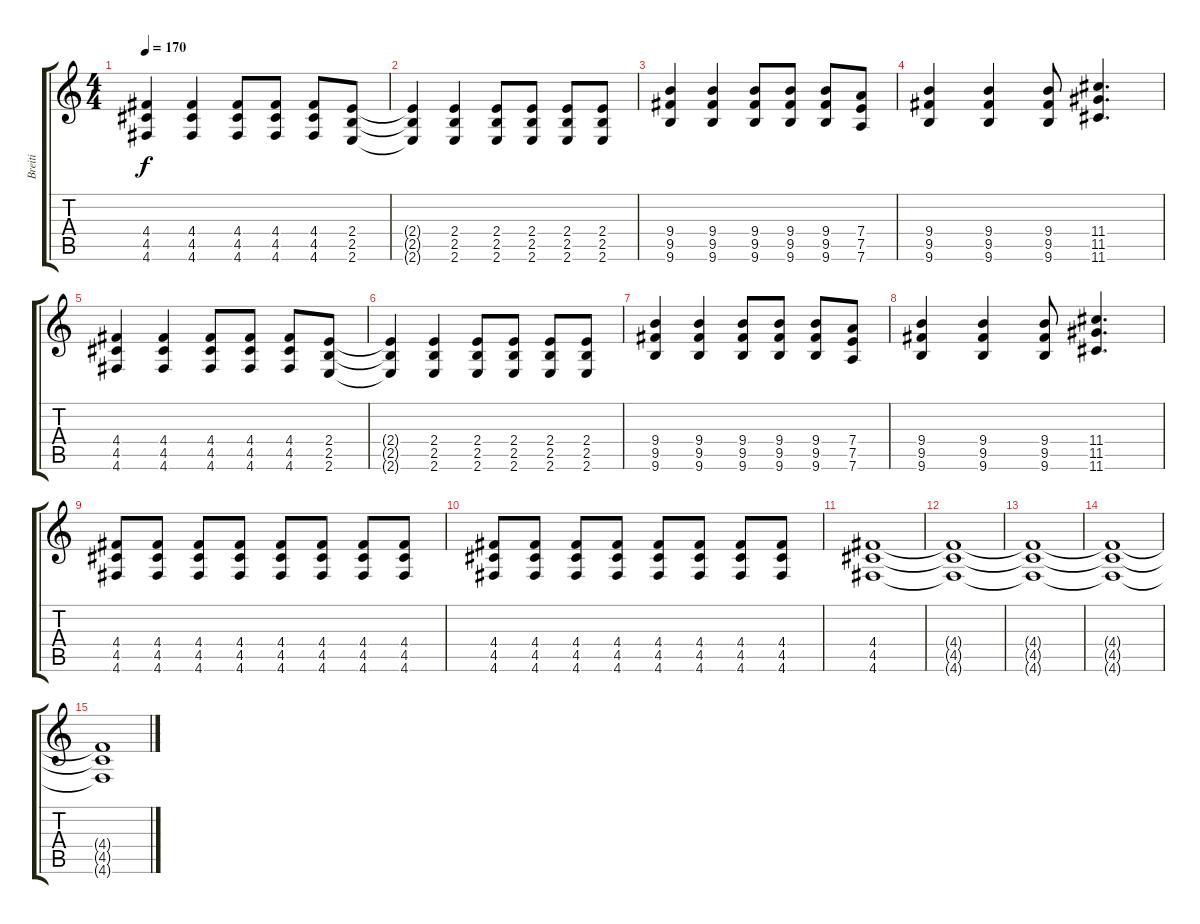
\track ("Breiti" "Breiti") {instrument overdrivenguitar}
\staff {score tabs}
\tuning (E4 B3 G3 D3 A2 D2) {hide}
\ts (4 4)
\tempo 170
\clef g2
\ks c
(4.4 4.5 4.6).4{dy f} (4.4 4.5 4.6).4 (4.4 4.5 4.6).8 (4.4 4.5 4.6).8 (4.4 4.5 4.6).8 (2.4 2.5 2.6).8 |
(2.4{t} 2.5{t} 2.6{t}).4 (2.4 2.5 2.6).4 (2.4 2.5 2.6).8 (2.4 2.5 2.6).8 (2.4 2.5 2.6).8 (2.4 2.5 2.6).8 |
(9.4 9.5 9.6).4 (9.4 9.5 9.6).4 (9.4 9.5 9.6).8 (9.4 9.5 9.6).8 (9.4 9.5 9.6).8 (7.4 7.5 7.6).8 |
(9.4 9.5 9.6).4 (9.4 9.5 9.6).4 (9.4 9.5 9.6).8 (11.4 11.5 11.6).4{d} |
(4.4 4.5 4.6).4 (4.4 4.5 4.6).4 (4.4 4.5 4.6).8 (4.4 4.5 4.6).8 (4.4 4.5 4.6).8 (2.4 2.5 2.6).8 |
(2.4{t} 2.5{t} 2.6{t}).4 (2.4 2.5 2.6).4 (2.4 2.5 2.6).8 (2.4 2.5 2.6).8 (2.4 2.5 2.6).8 (2.4 2.5 2.6).8 |
(9.4 9.5 9.6).4 (9.4 9.5 9.6).4 (9.4 9.5 9.6).8 (9.4 9.5 9.6).8 (9.4 9.5 9.6).8 (7.4 7.5 7.6).8 |
(9.4 9.5 9.6).4 (9.4 9.5 9.6).4 (9.4 9.5 9.6).8 (11.4 11.5 11.6).4{d} |
(4.4 4.5 4.6).8 (4.4 4.5 4.6).8 (4.4 4.5 4.6).8 (4.4 4.5 4.6).8 (4.4 4.5 4.6).8 (4.4 4.5 4.6).8 (4.4 4.5 4.6).8 (4.4 4.5 4.6).8 |
(4.4 4.5 4.6).8 (4.4 4.5 4.6).8 (4.4 4.5 4.6).8 (4.4 4.5 4.6).8 (4.4 4.5 4.6).8 (4.4 4.5 4.6).8 (4.4 4.5 4.6).8 (4.4 4.5 4.6).8 |
(4.4 4.5 4.6).1 |
(4.4{t} 4.5{t} 4.6{t}).1 |
(4.4{t} 4.5{t} 4.6{t}).1 |
(4.4{t} 4.5{t} 4.6{t}).1 |
(4.4{t} 4.5{t} 4.6{t}).1
